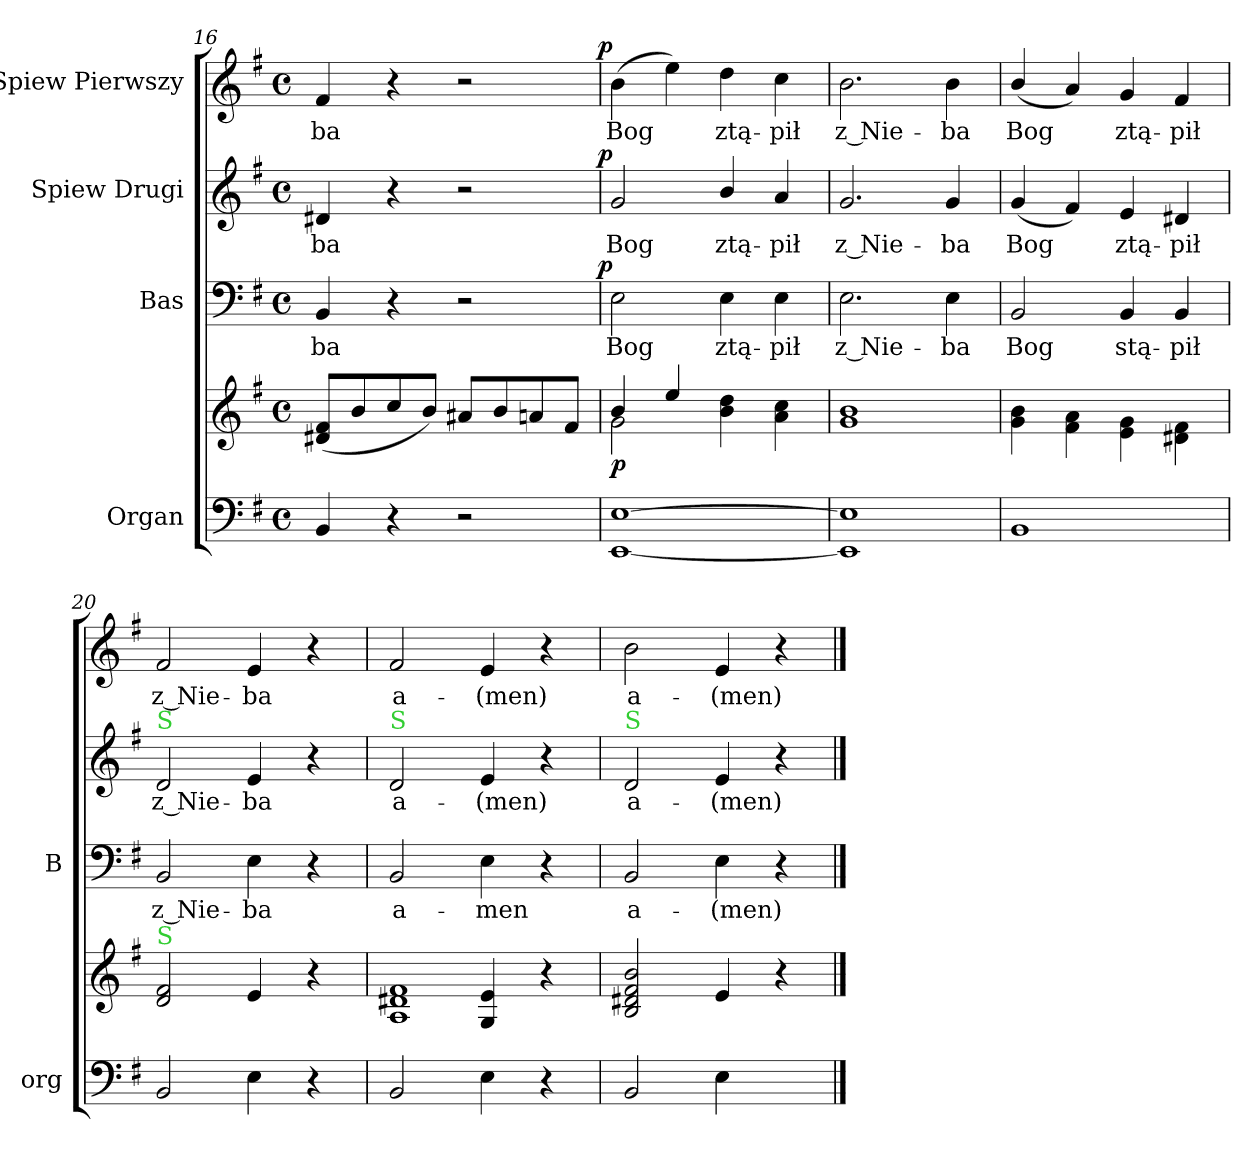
**kern	**kern	**dynam	**kern	**text	**dynam	**kern	**text	**dynam	**kern	**text	**dynam
*part4	*part4	*part4	*part3	*part3	*part3	*part2	*part2	*part2	*part1	*part1	*part1
*staff5	*staff4	*staff4/5	*staff3	*staff3	*staff3	*staff2	*staff2	*staff2	*staff1	*staff1	*staff1
*I"Organ	*	*	*I"Bas	*	*	*I"Spiew Drugi	*	*	*I"Spiew Pierwszy	*	*
*I'org	*	*	*I'B	*	*	*	*	*	*	*	*
*clefF4	*clefG2	*	*clefF4	*	*	*clefG2	*	*	*clefG2	*	*
*k[f#]	*k[f#]	*	*k[f#]	*	*	*k[f#]	*	*	*k[f#]	*	*
*e:	*e:	*	*e:	*	*	*e:	*	*	*e:	*	*
*M4/4	*M4/4	*	*M4/4	*	*	*M4/4	*	*	*M4/4	*	*
*met(c)	*met(c)	*	*met(c)	*	*	*met(c)	*	*	*met(c)	*	*
=16	=16	=16	=16	=16	=16	=16	=16	=16	=16	=16	=16
4BB/	(<8d#X/ 8f#/L	.	4BB/	-ba	.	4d#X/	-ba	.	4f#/	-ba	.
.	8b/	.	.	.	.	.	.	.	.	.	.
4r	8cc/	.	4r	.	.	4r	.	.	4r	.	.
.	8b/J)	.	.	.	.	.	.	.	.	.	.
2r	8a#X/L	.	2r	.	.	2r	.	.	2r	.	.
.	8b/	.	.	.	.	.	.	.	.	.	.
.	8an/	.	.	.	.	.	.	.	.	.	.
.	8f#/J	.	.	.	.	.	.	.	.	.	.
=17	=17	=17	=17	=17	=17	=17	=17	=17	=17	=17	=17
*	*^	*	*	*	*	*	*	*	*	*	*
!	!	!	!	!	!	!LO:DY:a:rj	!	!	!LO:DY:a:rj	!	!	!LO:DY:a:rj
[1EE [1E	4b/	2g\	p	2E\	Bog	p	2g/	Bog	p	(>4b\	Bog	p
.	4ee/	.	.	.	.	.	.	.	.	4ee\)	.	.
.	4b\ 4dd\	4ryy	.	4E\	ztą-	.	4b/	ztą-	.	4dd\	ztą-	.
.	4a\ 4cc\	4ryy	.	4E\	-pił	.	4a/	-pił	.	4cc\	-pił	.
*	*v	*v	*	*	*	*	*	*	*	*	*	*
=18	=18	=18	=18	=18	=18	=18	=18	=18	=18	=18	=18
1EE] 1E]	1g 1b	.	2.E\	z Nie-	.	2.g/	z Nie-	.	2.b\	z Nie-	.
.	.	.	4E\	-ba	.	4g/	-ba	.	4b\	-ba	.
=19	=19	=19	=19	=19	=19	=19	=19	=19	=19	=19	=19
1BB	4g\ 4b\	.	2BB/	Bog	.	(<4g/	Bog	.	(<4b/	Bog	.
.	4f#\ 4a\	.	.	.	.	4f#/)	.	.	4a/)	.	.
.	4e\ 4g\	.	4BB/	stą-	.	4e/	ztą-	.	4g/	ztą-	.
.	4d#X\ 4f#\	.	4BB/	-pił	.	4d#X/	-pił	.	4f#/	-pił	.
=20	=20	=20	=20	=20	=20	=20	=20	=20	=20	=20	=20
!	!	!	!	!	!	!LO:TX:a:color=limegreen:t=S	!	!	!	!	!
!	!LO:TX:a:color=limegreen:t=S	!	!	!	!	!	!	!	!	!	!
2BB/	2d/ 2f#/	.	2BB/	z Nie-	.	2d/	z Nie-	.	2f#/	z Nie-	.
4E\	4e/	.	4E\	-ba	.	4e/	-ba	.	4e/	-ba	.
4r	4r	.	4r	.	.	4r	.	.	4r	.	.
=21	=21	=21	=21	=21	=21	=21	=21	=21	=21	=21	=21
!	!	!	!	!	!	!LO:TX:a:color=limegreen:t=S	!	!	!	!	!
!	!LO:N:vis=1	!	!	!	!	!	!	!	!	!	!
2BB/	2A\ 2d#X\ 2f#\	.	2BB/	a-	.	2d/	a-	.	2f#/	a-	.
4E\	4G/ 4e/	.	4E\	-men	.	4e/	-(men)	.	4e/	-(men)	.
4r	4r	.	4r	.	.	4r	.	.	4r	.	.
=22	=22	=22	=22	=22	=22	=22	=22	=22	=22	=22	=22
!	!	!	!	!	!	!LO:TX:a:color=limegreen:t=S	!	!	!	!	!
2BB/	2B/ 2d#X/ 2f#/ 2b/	.	2BB/	a-	.	2d/	a-	.	2b\	a-	.
4E\	4e/	.	4E\	-(men)	.	4e/	-(men)	.	4e/	-(men)	.
4ryy	4r	.	4r	.	.	4r	.	.	4r	.	.
==	==	==	==	==	==	==	==	==	==	==	==
*-	*-	*-	*-	*-	*-	*-	*-	*-	*-	*-	*-
